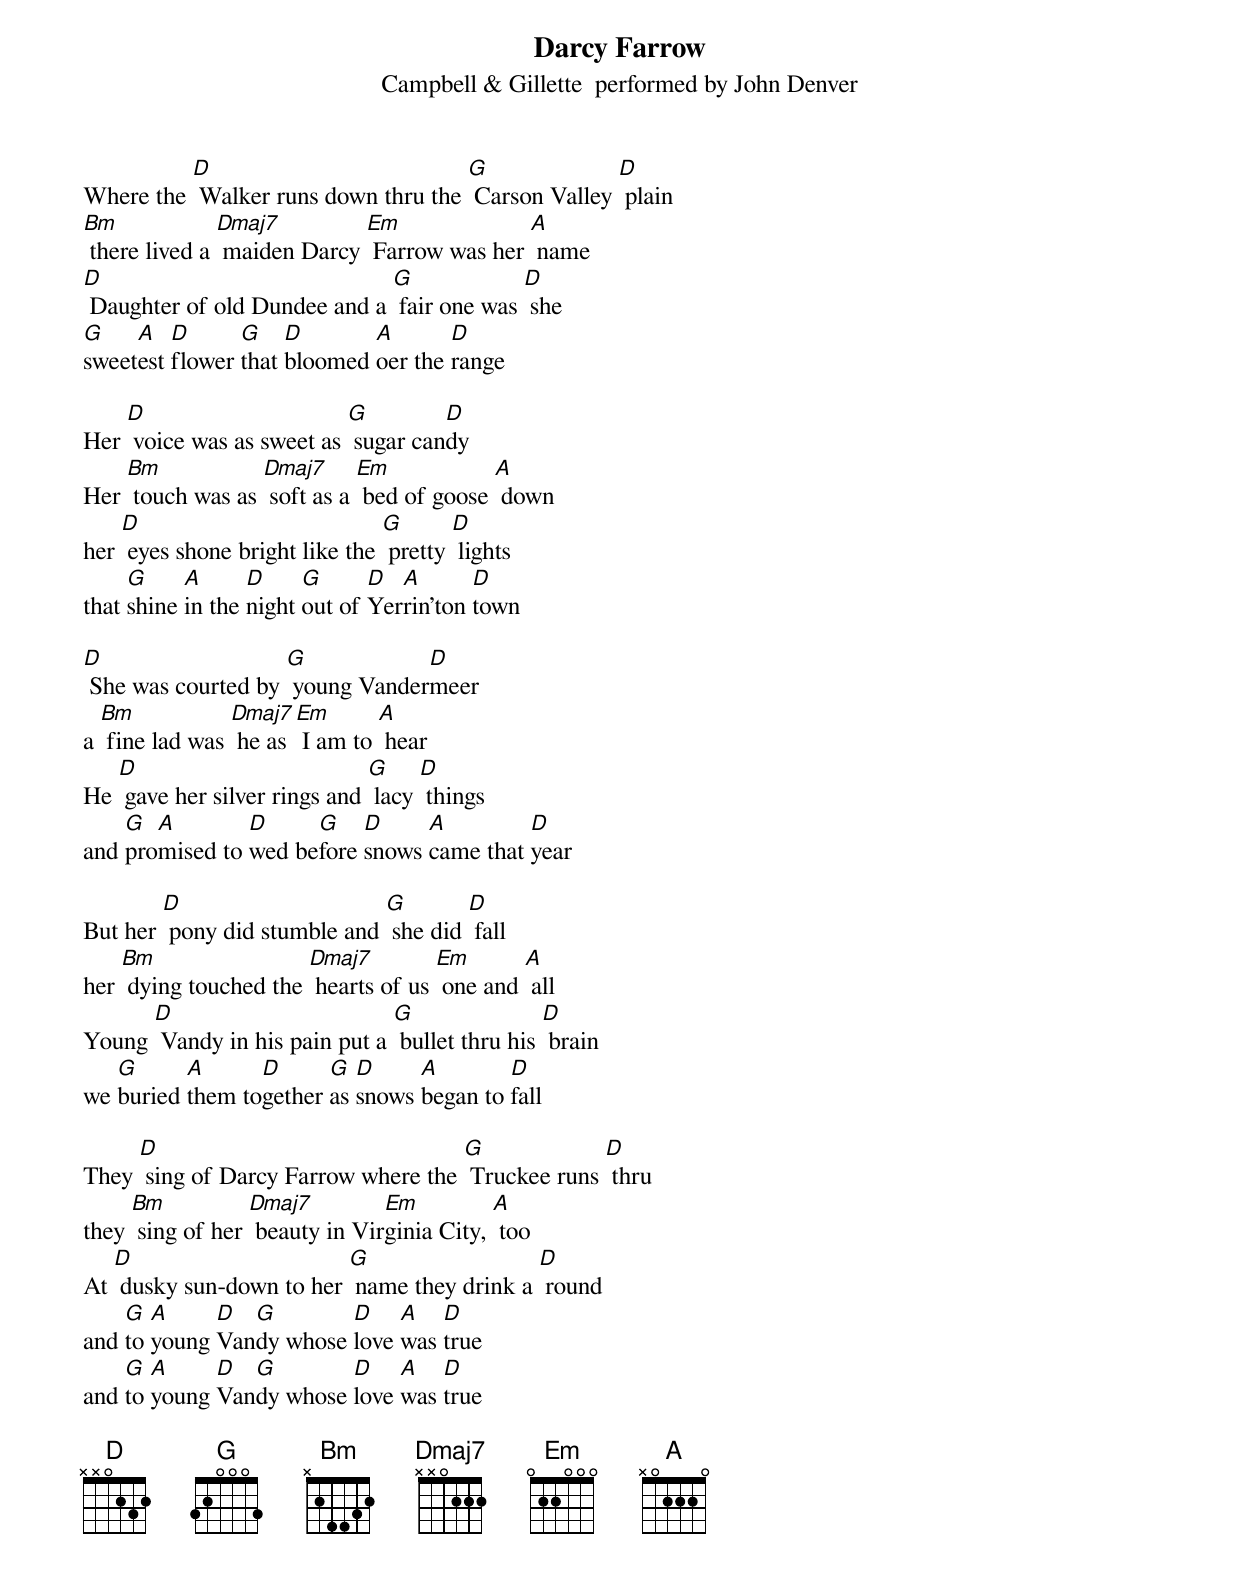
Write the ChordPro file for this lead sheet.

{title: Darcy Farrow}
{subtitle: Campbell & Gillette  performed by John Denver}
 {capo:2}

Where the [D] Walker runs down thru the [G] Carson Valley [D] plain
[Bm] there lived a [Dmaj7] maiden Darcy [Em] Farrow was her [A] name
[D] Daughter of old Dundee and a [G] fair one was [D] she
[G]sweet[A]est [D]flower [G]that [D]bloomed [A]oer the [D]range

Her [D] voice was as sweet as [G] sugar can[D]dy
Her [Bm] touch was as [Dmaj7] soft as a [Em] bed of goose [A] down
her [D] eyes shone bright like the [G] pretty [D] lights
that [G]shine [A]in the [D]night [G]out of [D]Yer[A]rin’ton [D]town

[D] She was courted by [G] young Vander[D]meer
a [Bm] fine lad was [Dmaj7] he as [Em] I am to [A] hear
He [D] gave her silver rings and [G] lacy [D] things
and [G]pro[A]mised to [D]wed be[G]fore [D]snows [A]came that [D]year

But her [D] pony did stumble and [G] she did [D] fall
her [Bm] dying touched the [Dmaj7] hearts of us [Em] one and [A] all
Young [D] Vandy in his pain put a [G] bullet thru his [D] brain
we [G]buried [A]them to[D]gether [G]as [D]snows [A]began to [D]fall

They [D] sing of Darcy Farrow where the [G] Truckee runs [D] thru
they [Bm] sing of her [Dmaj7] beauty in Vir[Em]ginia City, [A] too
At [D] dusky sun-down to her [G] name they drink a [D] round
and [G]to [A]young [D]Van[G]dy whose [D]love [A]was [D]true
and [G]to [A]young [D]Van[G]dy whose [D]love [A]was [D]true

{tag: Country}
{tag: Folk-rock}
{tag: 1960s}
